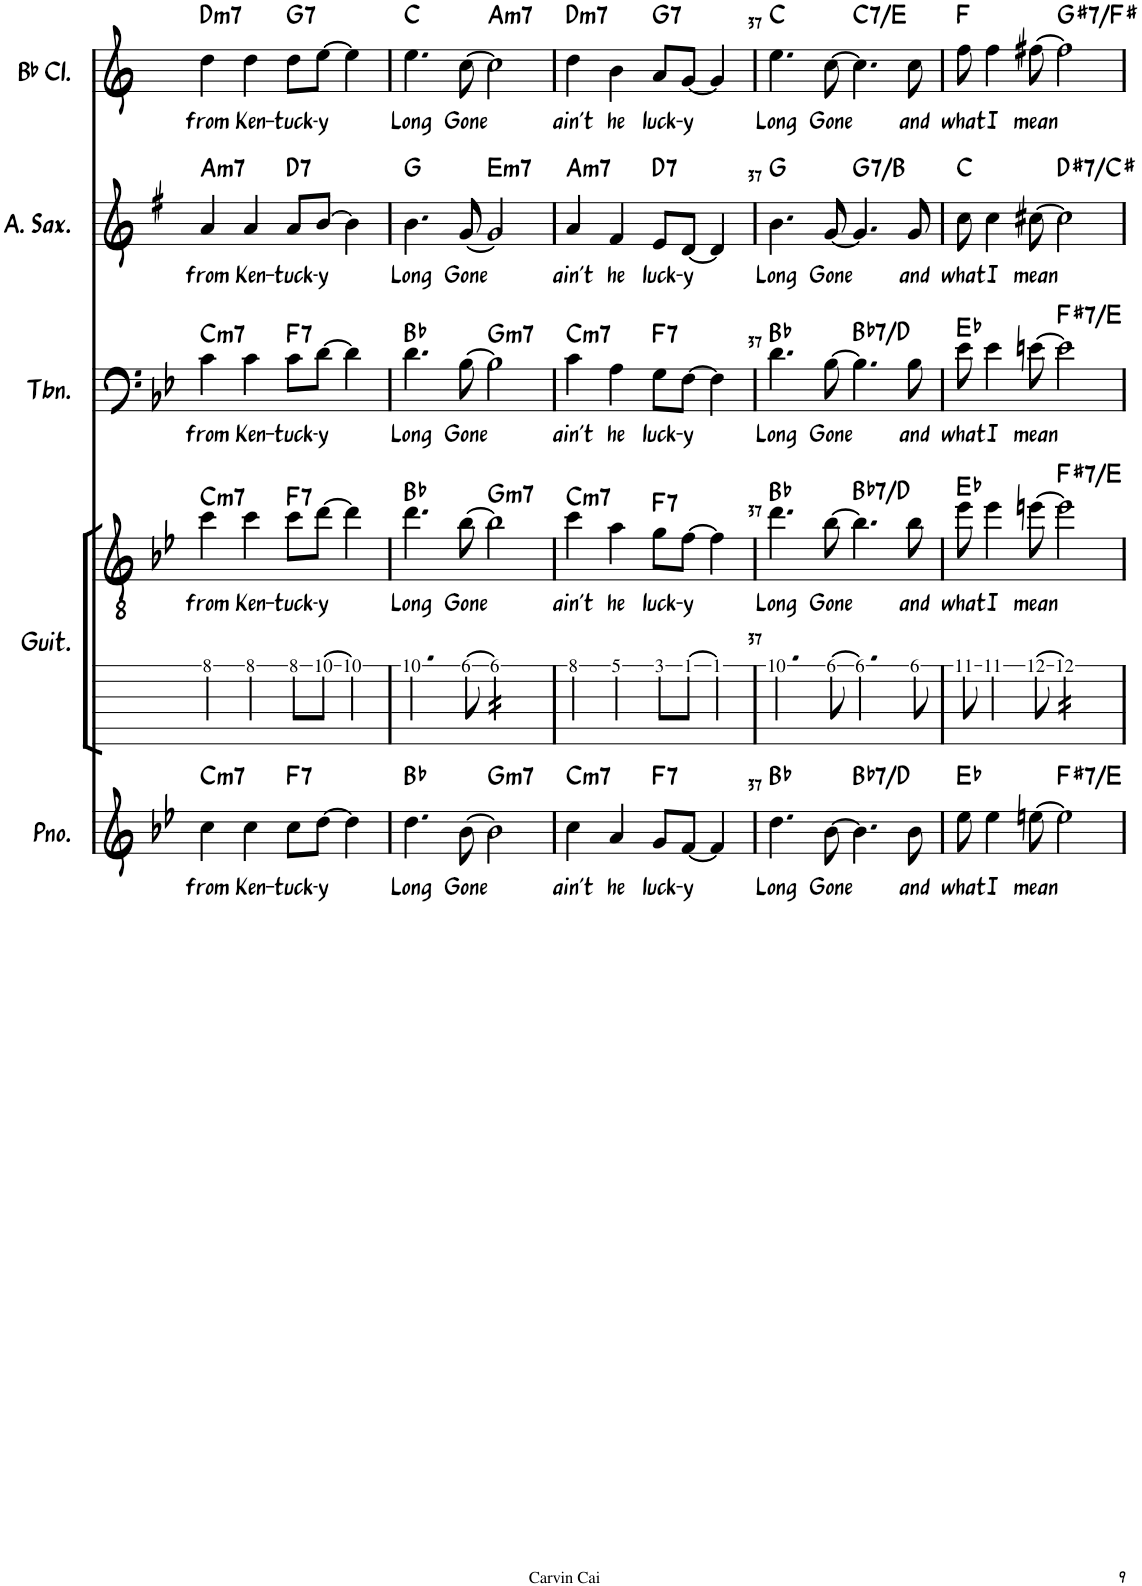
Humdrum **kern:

**kern	**text	**harte	**kern	**kern	**text	**harte	**kern	**text	**harte	**kern	**text	**harte	**kern	**text	**harte
*part5	*part5	*part5	*part4	*part4	*part4	*part4	*part3	*part3	*part3	*part2	*part2	*part2	*part1	*part1	*part1
*staff6	*staff6	*	*staff5	*staff4	*staff4	*	*staff3	*staff3	*	*staff2	*staff2	*	*staff1	*staff1	*
*I"钢琴	*	*	*I"原音吉他	*	*	*	*I"长号	*	*	*I"中音萨克斯	*	*	*I"降B调单簧管	*	*
!!LO:PB:g=z
*clefG2	*	*	*	*clefGv2	*	*	*clefF4	*	*	*clefG2	*	*	*clefG2	*	*
*	*	*	*	*	*	*	*	*	*	*Trd5c9	*	*	*Trd1c2	*	*
*k[b-e-]	*	*	*k[b-e-]	*k[b-e-]	*	*	*k[b-e-]	*	*	*k[f#]	*	*	*k[]	*	*
*M4/4	*	*	*M4/4	*M4/4	*	*	*M4/4	*	*	*M4/4	*	*	*M4/4	*	*
=34	=34	=34	=34	=34	=34	=34	=34	=34	=34	=34	=34	=34	=34	=34	=34
!	!LO:LY:b	!LO:H:kt=m7	!	!	!LO:LY:b	!LO:H:kt=m7	!	!LO:LY:b	!LO:H:kt=m7	!	!LO:LY:b	!LO:H:kt=m7	!	!LO:LY:b	!LO:H:kt=m7
4cc\	from	C:min7	4cc\	4cc\	from	C:min7	4c\	from	C:min7	4a/	from	A:min7	4dd\	from	D:min7
!	!LO:LY:b	!	!	!	!LO:LY:b	!	!	!LO:LY:b	!	!	!LO:LY:b	!	!	!LO:LY:b	!
4cc\	Ken-	.	4cc\	4cc\	Ken-	.	4c\	Ken-	.	4a/	Ken-	.	4dd\	Ken-	.
!	!LO:LY:b	!LO:H:kt=7	!	!	!LO:LY:b	!LO:H:kt=7	!	!LO:LY:b	!LO:H:kt=7	!	!LO:LY:b	!LO:H:kt=7	!	!LO:LY:b	!LO:H:kt=7
8cc\L	-tuck-	F:7	8cc\L	8cc\L	-tuck-	F:7	8c\L	-tuck-	F:7	8a/L	-tuck-	D:7	8dd\L	-tuck-	G:7
!	!LO:LY:b	!	!	!	!LO:LY:b	!	!	!LO:LY:b	!	!	!LO:LY:b	!	!	!LO:LY:b	!
[8dd\J	-y	.	[8dd\J	[8dd\J	-y	.	[8d\J	-y	.	[8b/J	-y	.	[8ee\J	-y	.
4dd\]	.	.	4dd\]	4dd\]	.	.	4d\]	.	.	4b\]	.	.	4ee\]	.	.
=35	=35	=35	=35	=35	=35	=35	=35	=35	=35	=35	=35	=35	=35	=35	=35
!	!LO:LY:b	!	!	!	!LO:LY:b	!	!	!LO:LY:b	!	!	!LO:LY:b	!	!	!LO:LY:b	!
4.dd\	Long	Bb:maj	4.dd\	4.dd\	Long	Bb:maj	4.d\	Long	Bb:maj	4.b\	Long	G:maj	4.ee\	Long	C:maj
!	!LO:LY:b	!	!	!	!LO:LY:b	!	!	!LO:LY:b	!	!	!LO:LY:b	!	!	!LO:LY:b	!
[8b-\	Gone	.	[8b-\	[8b-\	Gone	.	[8B-\	Gone	.	[8g/	Gone	.	[8cc\	Gone	.
!	!	!LO:H:kt=m7	!	!	!	!LO:H:kt=m7	!	!	!LO:H:kt=m7	!	!	!LO:H:kt=m7	!	!	!LO:H:kt=m7
2b-\]	.	G:min7	2b-\]	2b-\]	.	G:min7	2B-\]	.	G:min7	2g/]	.	E:min7	2cc\]	.	A:min7
=36	=36	=36	=36	=36	=36	=36	=36	=36	=36	=36	=36	=36	=36	=36	=36
!	!LO:LY:b	!LO:H:kt=m7	!	!	!LO:LY:b	!LO:H:kt=m7	!	!LO:LY:b	!LO:H:kt=m7	!	!LO:LY:b	!LO:H:kt=m7	!	!LO:LY:b	!LO:H:kt=m7
4cc\	ain't	C:min7	4cc\	4cc\	ain't	C:min7	4c\	ain't	C:min7	4a/	ain't	A:min7	4dd\	ain't	D:min7
!	!LO:LY:b	!	!	!	!LO:LY:b	!	!	!LO:LY:b	!	!	!LO:LY:b	!	!	!LO:LY:b	!
4a/	he	.	4a\	4a\	he	.	4A\	he	.	4f#/	he	.	4b\	he	.
!	!LO:LY:b	!LO:H:kt=7	!	!	!LO:LY:b	!LO:H:kt=7	!	!LO:LY:b	!LO:H:kt=7	!	!LO:LY:b	!LO:H:kt=7	!	!LO:LY:b	!LO:H:kt=7
8g/L	luck-	F:7	8g\L	8g\L	luck-	F:7	8G\L	luck-	F:7	8e/L	luck-	D:7	8a/L	luck-	G:7
!	!LO:LY:b	!	!	!	!LO:LY:b	!	!	!LO:LY:b	!	!	!LO:LY:b	!	!	!LO:LY:b	!
[8f/J	-y	.	[8f\J	[8f\J	-y	.	[8F\J	-y	.	[8d/J	-y	.	[8g/J	-y	.
4f/]	.	.	4f\]	4f\]	.	.	4F\]	.	.	4d/]	.	.	4g/]	.	.
=37	=37	=37	=37	=37	=37	=37	=37	=37	=37	=37	=37	=37	=37	=37	=37
!	!LO:LY:b	!	!	!	!LO:LY:b	!	!	!LO:LY:b	!	!	!LO:LY:b	!	!	!LO:LY:b	!
4.dd\	Long	Bb:maj	4.dd\	4.dd\	Long	Bb:maj	4.d\	Long	Bb:maj	4.b\	Long	G:maj	4.ee\	Long	C:maj
!	!LO:LY:b	!	!	!	!LO:LY:b	!	!	!LO:LY:b	!	!	!LO:LY:b	!	!	!LO:LY:b	!
[8b-\	Gone	.	[8b-\	[8b-\	Gone	.	[8B-\	Gone	.	[8g/	Gone	.	[8cc\	Gone	.
!	!	!LO:H:kt=7	!	!	!	!LO:H:kt=7	!	!	!LO:H:kt=7	!	!	!LO:H:kt=7	!	!	!LO:H:kt=7
4.b-\]	.	Bb:7/3	4.b-\]	4.b-\]	.	Bb:7/3	4.B-\]	.	Bb:7/3	4.g/]	.	G:7/3	4.cc\]	.	C:7/3
!	!LO:LY:b	!	!	!	!LO:LY:b	!	!	!LO:LY:b	!	!	!LO:LY:b	!	!	!LO:LY:b	!
8b-\	and	.	8b-\	8b-\	and	.	8B-\	and	.	8g/	and	.	8cc\	and	.
=38	=38	=38	=38	=38	=38	=38	=38	=38	=38	=38	=38	=38	=38	=38	=38
!	!LO:LY:b	!	!	!	!LO:LY:b	!	!	!LO:LY:b	!	!	!LO:LY:b	!	!	!LO:LY:b	!
8ee-\	what	Eb:maj	8ee-\	8ee-\	what	Eb:maj	8e-\	what	Eb:maj	8cc\	what	C:maj	8ff\	what	F:maj
!	!LO:LY:b	!	!	!	!LO:LY:b	!	!	!LO:LY:b	!	!	!LO:LY:b	!	!	!LO:LY:b	!
4ee-\	I	.	4ee-\	4ee-\	I	.	4e-\	I	.	4cc\	I	.	4ff\	I	.
!	!LO:LY:b	!	!	!	!LO:LY:b	!	!	!LO:LY:b	!	!	!LO:LY:b	!	!	!LO:LY:b	!
[8een\	mean	.	[8een\	[8een\	mean	.	[8en\	mean	.	[8cc#X\	mean	.	[8ff#X\	mean	.
!	!	!LO:H:kt=7	!	!	!	!LO:H:kt=7	!	!	!LO:H:kt=7	!	!	!LO:H:kt=7	!	!	!LO:H:kt=7
2ee\]	.	F#:7/b7	2ee\]	2ee\]	.	F#:7/b7	2e\]	.	F#:7/b7	2cc#\]	.	D#:7/b7	2ff#\]	.	G#:7/b7
=	=	=	=	=	=	=	=	=	=	=	=	=	=	=	=
*-	*-	*-	*-	*-	*-	*-	*-	*-	*-	*-	*-	*-	*-	*-	*-
